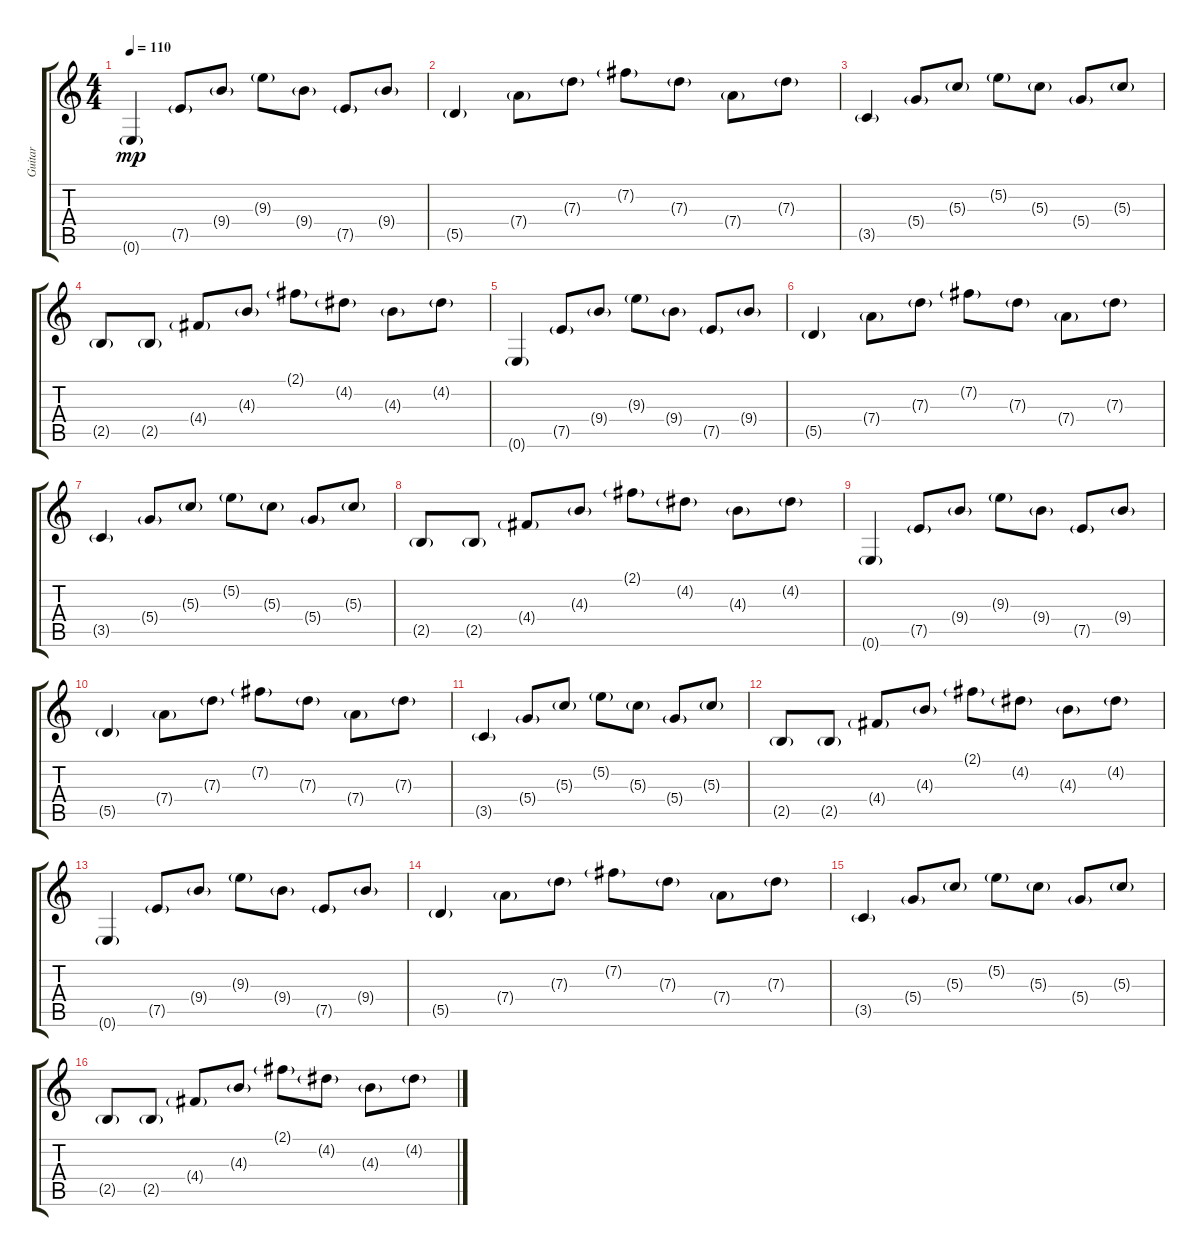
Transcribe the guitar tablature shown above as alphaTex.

\track ("Guitar" "Guitar") {instrument electricguitarjazz}
\staff {score tabs}
\tuning (E4 B3 G3 D3 A2 E2) {hide}
\ts (4 4)
\tempo 110
\clef g2
\ks c
0.6{g}.4{dy mp} 7.5{g}.8 9.4{g}.8 9.3{g}.8 9.4{g}.8 7.5{g}.8 9.4{g}.8 |
5.5{g}.4 7.4{g}.8 7.3{g}.8 7.2{g}.8 7.3{g}.8 7.4{g}.8 7.3{g}.8 |
3.5{g}.4 5.4{g}.8 5.3{g}.8 5.2{g}.8 5.3{g}.8 5.4{g}.8 5.3{g}.8 |
2.5{g}.8 2.5{g}.8 4.4{g}.8 4.3{g}.8 2.1{g}.8 4.2{g}.8 4.3{g}.8 4.2{g}.8 |
0.6{g}.4 7.5{g}.8 9.4{g}.8 9.3{g}.8 9.4{g}.8 7.5{g}.8 9.4{g}.8 |
5.5{g}.4 7.4{g}.8 7.3{g}.8 7.2{g}.8 7.3{g}.8 7.4{g}.8 7.3{g}.8 |
3.5{g}.4 5.4{g}.8 5.3{g}.8 5.2{g}.8 5.3{g}.8 5.4{g}.8 5.3{g}.8 |
2.5{g}.8 2.5{g}.8 4.4{g}.8 4.3{g}.8 2.1{g}.8 4.2{g}.8 4.3{g}.8 4.2{g}.8 |
0.6{g}.4 7.5{g}.8 9.4{g}.8 9.3{g}.8 9.4{g}.8 7.5{g}.8 9.4{g}.8 |
5.5{g}.4 7.4{g}.8 7.3{g}.8 7.2{g}.8 7.3{g}.8 7.4{g}.8 7.3{g}.8 |
3.5{g}.4 5.4{g}.8 5.3{g}.8 5.2{g}.8 5.3{g}.8 5.4{g}.8 5.3{g}.8 |
2.5{g}.8 2.5{g}.8 4.4{g}.8 4.3{g}.8 2.1{g}.8 4.2{g}.8 4.3{g}.8 4.2{g}.8 |
0.6{g}.4 7.5{g}.8 9.4{g}.8 9.3{g}.8 9.4{g}.8 7.5{g}.8 9.4{g}.8 |
5.5{g}.4 7.4{g}.8 7.3{g}.8 7.2{g}.8 7.3{g}.8 7.4{g}.8 7.3{g}.8 |
3.5{g}.4 5.4{g}.8 5.3{g}.8 5.2{g}.8 5.3{g}.8 5.4{g}.8 5.3{g}.8 |
2.5{g}.8 2.5{g}.8 4.4{g}.8 4.3{g}.8 2.1{g}.8 4.2{g}.8 4.3{g}.8 4.2{g}.8
